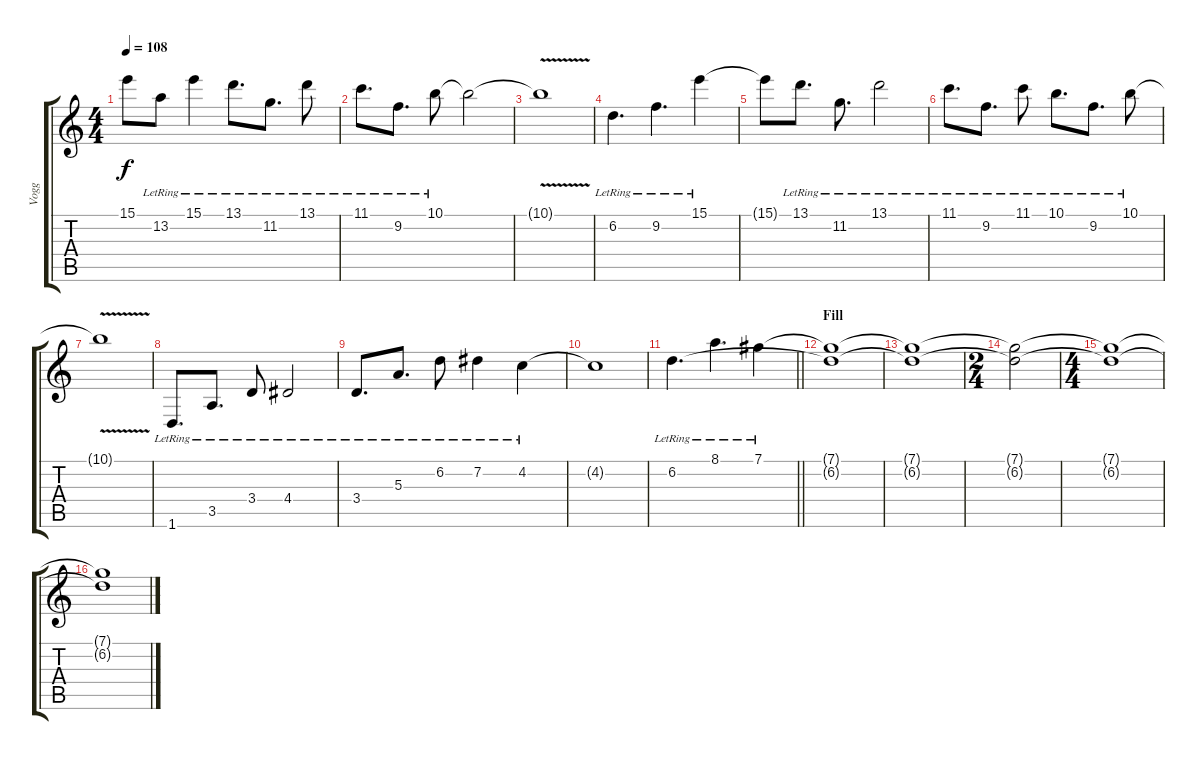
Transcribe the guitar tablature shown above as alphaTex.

\track ("Vogg" "Vogg") {instrument distortionguitar}
\staff {score tabs}
\tuning (Db4 Ab3 E3 B2 Gb2 Db2) {hide}
\ts (4 4)
\tempo 108
\clef g2
\ks c
15.1{t}.8{dy f} 13.2{lr}.8 15.1{lr}.4 13.1{lr}.8{d} 11.2{lr}.8{d} 13.1{lr}.8 |
11.1{lr}.8{d} 9.2{lr}.8{d} 10.1{lr}.8 10.1{t}.2 |
10.1{v t}.1 |
6.2{lr}.4{d} 9.2{lr}.4{d} 15.1{lr}.4 |
15.1{t}.8 13.1{lr}.8{d} 11.2{lr}.8{d} 13.1{lr}.2 |
11.1{lr}.8{d} 9.2{lr}.8{d} 11.1{lr}.8 10.1{lr}.8{d} 9.2{lr}.8{d} 10.1{lr}.8 |
10.1{v t}.1 |
1.6{lr}.8{d} 3.5{lr}.8{d} 3.4{lr}.8 4.4{lr}.2 |
3.4{lr}.8{d} 5.3{lr}.8{d} 6.2{lr}.8 7.2{lr}.4 4.2{lr}.4 |
4.2{t}.1 |
\barLineRight lightlight
6.2{lr}.4{d} 8.1{lr}.4{d} 7.1{lr}.4 |
\section ("" "Fill")
(7.1{t} 6.2{t}).1 |
(7.1{t} 6.2{t}).1 |
\ts (2 4)
(7.1{t} 6.2{t}).2 |
\ts (4 4)
(7.1{t} 6.2{t}).1 |
(7.1{t} 6.2{t}).1
